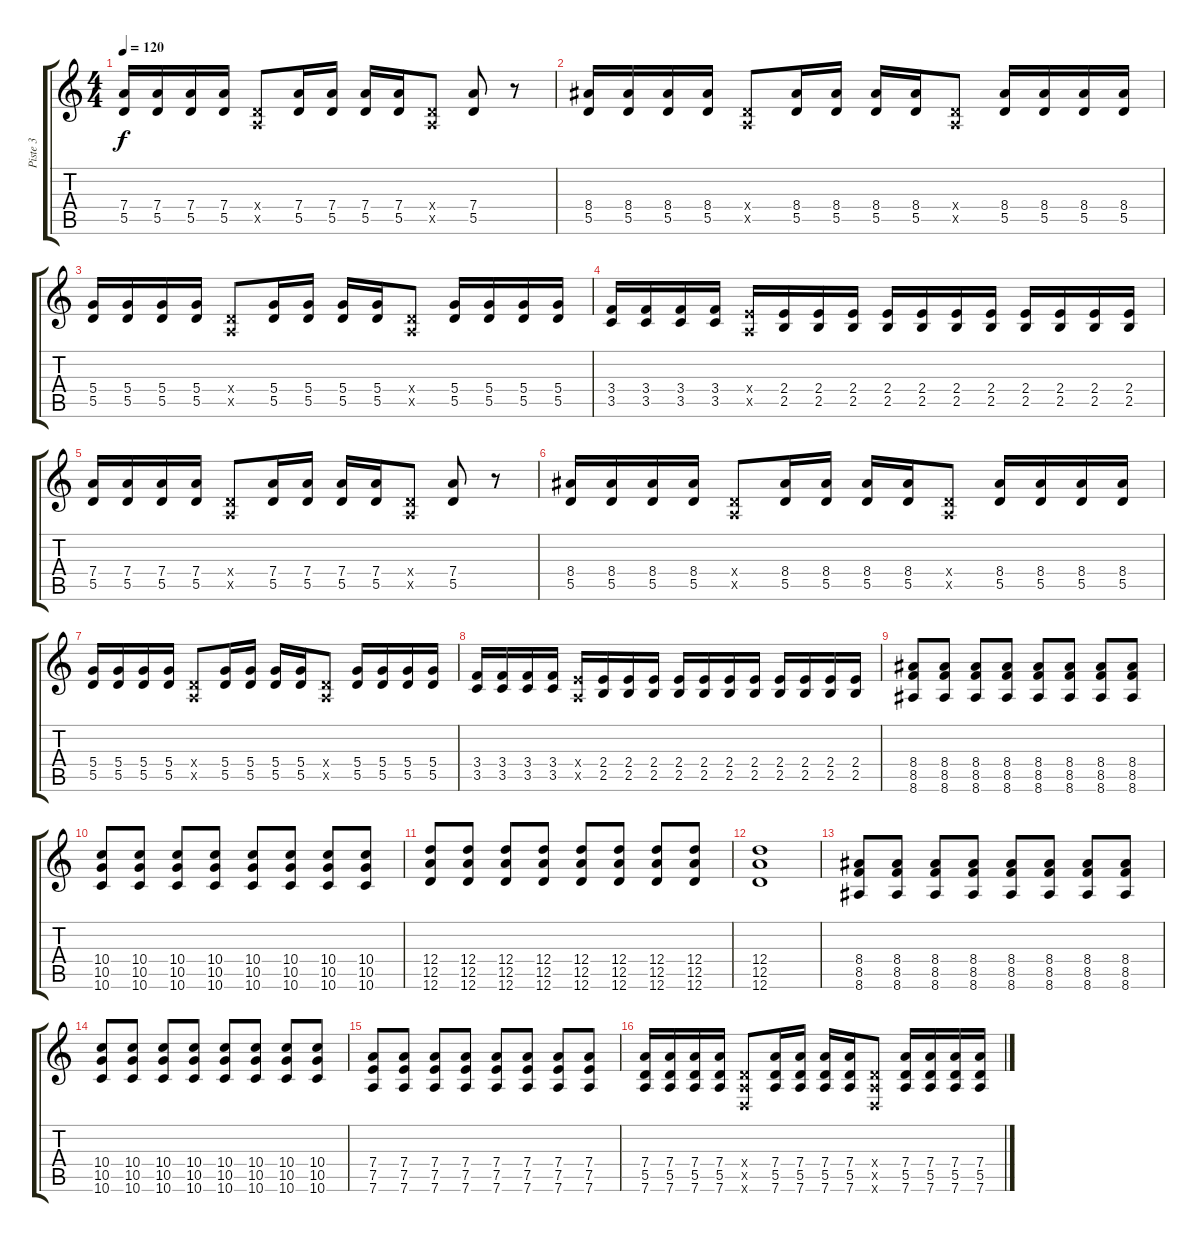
\track ("Piste 3" "Piste 3") {instrument electricguitarjazz}
\staff {score tabs}
\tuning (E4 B3 G3 D3 A2 D2) {hide}
\ts (4 4)
\tempo 120
\clef g2
\ks c
(7.4 5.5).16{dy f} (7.4 5.5).16 (7.4 5.5).16 (7.4 5.5).16 (0.4{x} 0.5{x}).8 (7.4 5.5).16 (7.4 5.5).16 (7.4 5.5).16 (7.4 5.5).16 (0.4{x} 0.5{x}).8 (7.4 5.5).8 r.8 |
(8.4 5.5).16 (8.4 5.5).16 (8.4 5.5).16 (8.4 5.5).16 (0.4{x} 0.5{x}).8 (8.4 5.5).16 (8.4 5.5).16 (8.4 5.5).16 (8.4 5.5).16 (0.4{x} 0.5{x}).8 (8.4 5.5).16 (8.4 5.5).16 (8.4 5.5).16 (8.4 5.5).16 |
(5.4 5.5).16 (5.4 5.5).16 (5.4 5.5).16 (5.4 5.5).16 (0.4{x} 0.5{x}).8 (5.4 5.5).16 (5.4 5.5).16 (5.4 5.5).16 (5.4 5.5).16 (0.4{x} 0.5{x}).8 (5.4 5.5).16 (5.4 5.5).16 (5.4 5.5).16 (5.4 5.5).16 |
(3.4 3.5).16 (3.4 3.5).16 (3.4 3.5).16 (3.4 3.5).16 (2.4{x} 0.5{x}).16 (2.4 2.5).16 (2.4 2.5).16 (2.4 2.5).16 (2.4 2.5).16 (2.4 2.5).16 (2.4 2.5).16 (2.4 2.5).16 (2.4 2.5).16 (2.4 2.5).16 (2.4 2.5).16 (2.4 2.5).16 |
(7.4 5.5).16 (7.4 5.5).16 (7.4 5.5).16 (7.4 5.5).16 (0.4{x} 0.5{x}).8 (7.4 5.5).16 (7.4 5.5).16 (7.4 5.5).16 (7.4 5.5).16 (0.4{x} 0.5{x}).8 (7.4 5.5).8 r.8 |
(8.4 5.5).16 (8.4 5.5).16 (8.4 5.5).16 (8.4 5.5).16 (0.4{x} 0.5{x}).8 (8.4 5.5).16 (8.4 5.5).16 (8.4 5.5).16 (8.4 5.5).16 (0.4{x} 0.5{x}).8 (8.4 5.5).16 (8.4 5.5).16 (8.4 5.5).16 (8.4 5.5).16 |
(5.4 5.5).16 (5.4 5.5).16 (5.4 5.5).16 (5.4 5.5).16 (0.4{x} 0.5{x}).8 (5.4 5.5).16 (5.4 5.5).16 (5.4 5.5).16 (5.4 5.5).16 (0.4{x} 0.5{x}).8 (5.4 5.5).16 (5.4 5.5).16 (5.4 5.5).16 (5.4 5.5).16 |
(3.4 3.5).16 (3.4 3.5).16 (3.4 3.5).16 (3.4 3.5).16 (2.4{x} 0.5{x}).16 (2.4 2.5).16 (2.4 2.5).16 (2.4 2.5).16 (2.4 2.5).16 (2.4 2.5).16 (2.4 2.5).16 (2.4 2.5).16 (2.4 2.5).16 (2.4 2.5).16 (2.4 2.5).16 (2.4 2.5).16 |
(8.4 8.5 8.6).8{volume 10 balance 8 instrument overdrivenguitar} (8.4 8.5 8.6).8 (8.4 8.5 8.6).8 (8.4 8.5 8.6).8 (8.4 8.5 8.6).8 (8.4 8.5 8.6).8 (8.4 8.5 8.6).8 (8.4 8.5 8.6).8 |
(10.4 10.5 10.6).8 (10.4 10.5 10.6).8 (10.4 10.5 10.6).8 (10.4 10.5 10.6).8 (10.4 10.5 10.6).8 (10.4 10.5 10.6).8 (10.4 10.5 10.6).8 (10.4 10.5 10.6).8 |
(12.4 12.5 12.6).8 (12.4 12.5 12.6).8 (12.4 12.5 12.6).8 (12.4 12.5 12.6).8 (12.4 12.5 12.6).8 (12.4 12.5 12.6).8 (12.4 12.5 12.6).8 (12.4 12.5 12.6).8 |
(12.4 12.5 12.6).1 |
(8.4 8.5 8.6).8 (8.4 8.5 8.6).8 (8.4 8.5 8.6).8 (8.4 8.5 8.6).8 (8.4 8.5 8.6).8 (8.4 8.5 8.6).8 (8.4 8.5 8.6).8 (8.4 8.5 8.6).8 |
(10.4 10.5 10.6).8 (10.4 10.5 10.6).8 (10.4 10.5 10.6).8 (10.4 10.5 10.6).8 (10.4 10.5 10.6).8 (10.4 10.5 10.6).8 (10.4 10.5 10.6).8 (10.4 10.5 10.6).8 |
(7.4 7.5 7.6).8 (7.4 7.5 7.6).8 (7.4 7.5 7.6).8 (7.4 7.5 7.6).8 (7.4 7.5 7.6).8 (7.4 7.5 7.6).8 (7.4 7.5 7.6).8 (7.4 7.5 7.6).8 |
(7.4 5.5 7.6).16 (7.4 5.5 7.6).16 (7.4 5.5 7.6).16 (7.4 5.5 7.6).16 (0.4{x} 0.5{x} 0.6{x}).8 (7.4 5.5 7.6).16 (7.4 5.5 7.6).16 (7.4 5.5 7.6).16 (7.4 5.5 7.6).16 (0.4{x} 0.5{x} 0.6{x}).8 (7.4 5.5 7.6).16 (7.4 5.5 7.6).16 (7.4 5.5 7.6).16 (7.4 5.5 7.6).16
